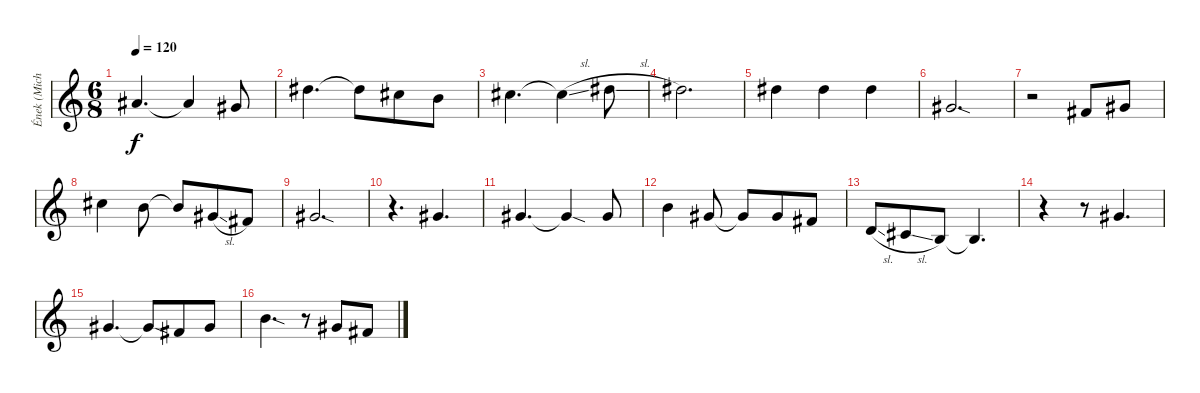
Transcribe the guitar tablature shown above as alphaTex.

\track ("Ének (Michael Vescera)" "Ének (Mich") {instrument tenorsax}
\staff {score}
\tuning (E4 B3 G3 D3 A2 E2) {hide}
\ts (6 8)
\tempo 120
\clef g2
\ks c
6.1.4{d dy f} 6.1{t}.4 4.1.8 |
11.1.4{d} 11.1{t}.8 9.1.8 7.1.8 |
9.1.4{d} 9.1{sl t}.4 11.1{sl}.8 |
11.1.2{d} |
11.1.4 11.1.4 11.1.4 |
4.1{sod}.2{d} |
r.2 2.1.8 4.1.8 |
9.1.4 7.1.8 7.1{t}.8 4.1{sl}.8 2.1.8 |
4.1{sod}.2{d} |
r.4{d} 4.1.4{d} |
4.1.4{d} 4.1{sod t}.4 4.1.8 |
7.1.4 4.1.8 4.1{t}.8 4.1.8 2.1.8 |
3.2{sl}.8 2.2{sl}.8 0.2.8 0.2{t}.4{d} |
r.4 r.8 4.1.4{d} |
4.1.4{d} 4.1{sod t}.8 2.1.8 4.1.8 |
7.1{sod}.4{d} r.8 4.1.8 2.1{sl}.8
